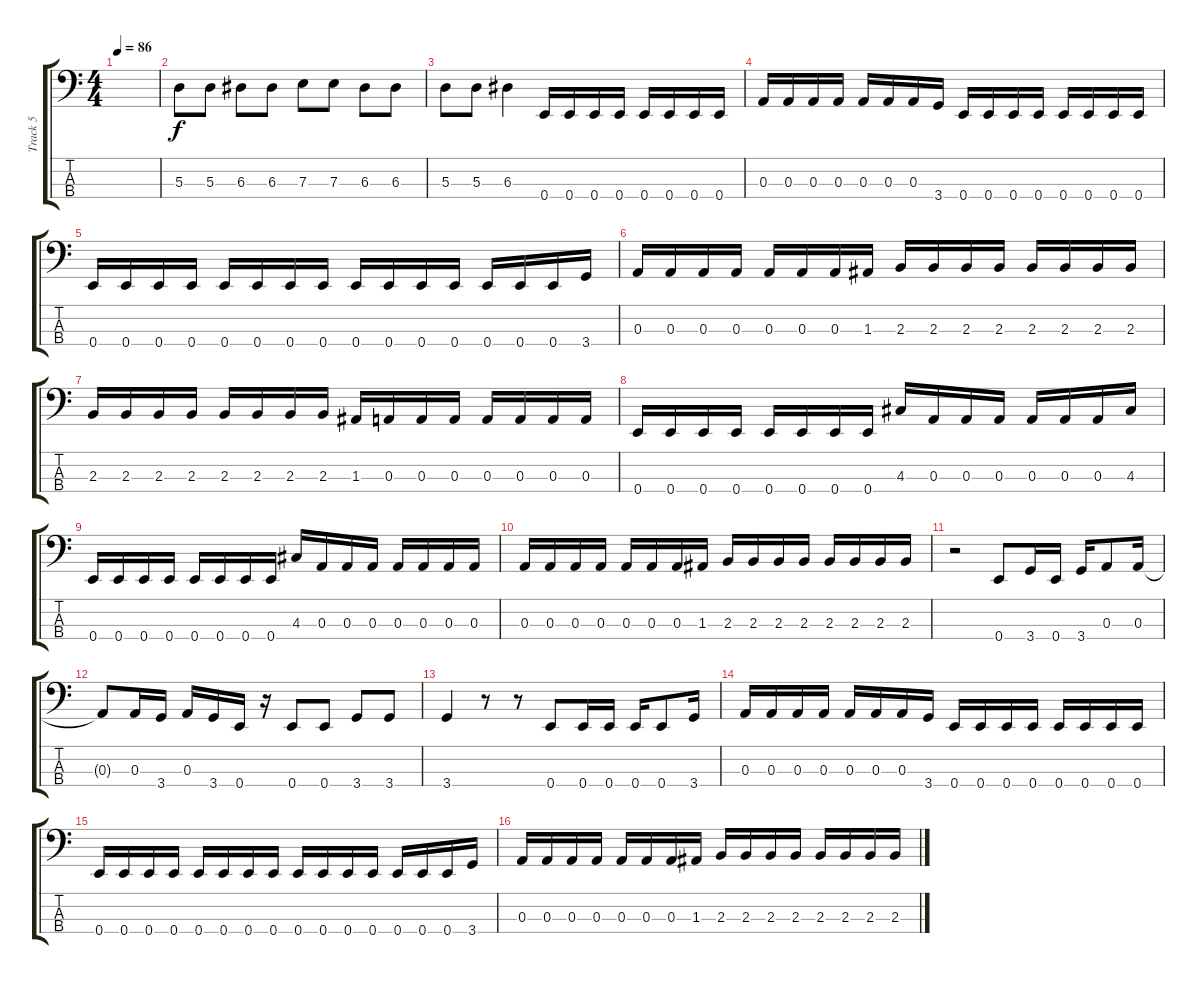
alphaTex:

\track ("Track 5" "Track 5") {instrument electricbasspick}
\staff {score tabs}
\tuning (G2 D2 A1 E1) {hide}
\ts (4 4)
\tempo 86
\clef f4
\ks c
|
5.3.8 5.3.8 6.3.8 6.3.8 7.3.8 7.3.8 6.3.8 6.3.8 |
5.3.8 5.3.8 6.3.4 0.4.16 0.4.16 0.4.16 0.4.16 0.4.16 0.4.16 0.4.16 0.4.16 |
0.3.16 0.3.16 0.3.16 0.3.16 0.3.16 0.3.16 0.3.16 3.4.16 0.4.16 0.4.16 0.4.16 0.4.16 0.4.16 0.4.16 0.4.16 0.4.16 |
0.4.16 0.4.16 0.4.16 0.4.16 0.4.16 0.4.16 0.4.16 0.4.16 0.4.16 0.4.16 0.4.16 0.4.16 0.4.16 0.4.16 0.4.16 3.4.16 |
0.3.16 0.3.16 0.3.16 0.3.16 0.3.16 0.3.16 0.3.16 1.3.16 2.3.16 2.3.16 2.3.16 2.3.16 2.3.16 2.3.16 2.3.16 2.3.16 |
2.3.16 2.3.16 2.3.16 2.3.16 2.3.16 2.3.16 2.3.16 2.3.16 1.3.16 0.3.16 0.3.16 0.3.16 0.3.16 0.3.16 0.3.16 0.3.16 |
0.4.16 0.4.16 0.4.16 0.4.16 0.4.16 0.4.16 0.4.16 0.4.16 4.3.16 0.3.16 0.3.16 0.3.16 0.3.16 0.3.16 0.3.16 4.3.16 |
0.4.16 0.4.16 0.4.16 0.4.16 0.4.16 0.4.16 0.4.16 0.4.16 4.3.16 0.3.16 0.3.16 0.3.16 0.3.16 0.3.16 0.3.16 0.3.16 |
0.3.16 0.3.16 0.3.16 0.3.16 0.3.16 0.3.16 0.3.16 1.3.16 2.3.16 2.3.16 2.3.16 2.3.16 2.3.16 2.3.16 2.3.16 2.3.16 |
r.2 0.4.8 3.4.16 0.4.16 3.4.16 0.3.8 0.3.16 |
0.3{t}.8 0.3.16 3.4.16 0.3.16 3.4.16 0.4.16 r.16 0.4.8 0.4.8 3.4.8 3.4.8 |
3.4.4 r.8 r.8 0.4.8 0.4.16 0.4.16 0.4.16 0.4.8 3.4.16 |
0.3.16 0.3.16 0.3.16 0.3.16 0.3.16 0.3.16 0.3.16 3.4.16 0.4.16 0.4.16 0.4.16 0.4.16 0.4.16 0.4.16 0.4.16 0.4.16 |
0.4.16 0.4.16 0.4.16 0.4.16 0.4.16 0.4.16 0.4.16 0.4.16 0.4.16 0.4.16 0.4.16 0.4.16 0.4.16 0.4.16 0.4.16 3.4.16 |
0.3.16 0.3.16 0.3.16 0.3.16 0.3.16 0.3.16 0.3.16 1.3.16 2.3.16 2.3.16 2.3.16 2.3.16 2.3.16 2.3.16 2.3.16 2.3.16
